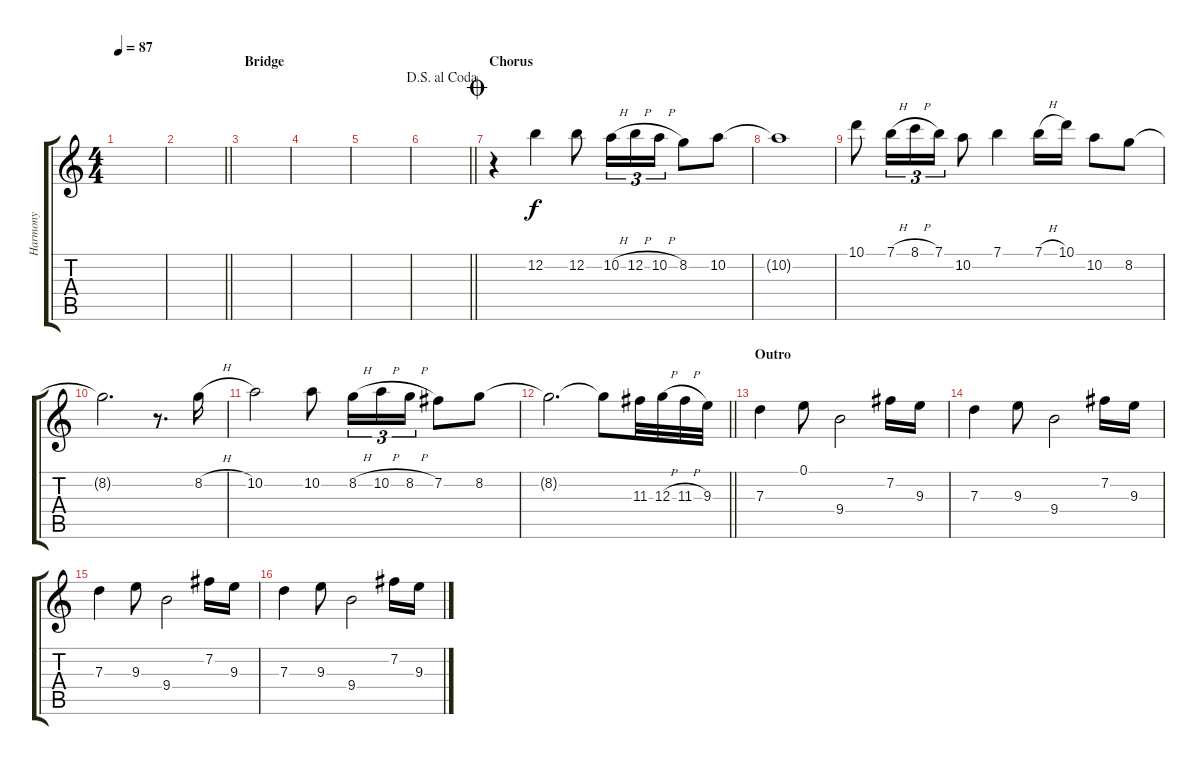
\track ("Harmony" "Harmony") {instrument overdrivenguitar}
\staff {score tabs}
\tuning (E4 B3 G3 D3 A2 E2) {hide}
\ts (4 4)
\tempo 87
\clef g2
\ks c
|
\barLineRight lightlight
|
\section ("" "Bridge")
|
|
|
\jump dalsegnoalcoda
\barLineRight lightlight
|
\section ("" "Chorus")
\jump coda
r.4 12.2.4 12.2.8 10.2{h}.16{tu (3 2)} 12.2{h}.16{tu (3 2)} 10.2{h}.16{tu (3 2)} 8.2.8 10.2.8 |
10.2{t}.1 |
10.1.8 7.1{h}.16{tu (3 2)} 8.1{h}.16{tu (3 2)} 7.1.16{tu (3 2)} 10.2.8 7.1.4 7.1{h}.16 10.1.16 10.2.8 8.2.8 |
8.2{t}.2{d} r.8{d} 8.2{h}.16 |
10.2.2 10.2.8 8.2{h}.16{tu (3 2)} 10.2{h}.16{tu (3 2)} 8.2{h}.16{tu (3 2)} 7.2.8 8.2.8 |
\barLineRight lightlight
8.2{t}.2{d} 8.2{t}.8 11.3.32 12.3{h}.32 11.3{h}.32 9.3.32 |
\section ("" "Outro")
7.3.4 0.1.8 9.4.2 7.2.16 9.3.16 |
7.3.4{volume 12} 9.3.8 9.4.2 7.2.16 9.3.16 |
7.3.4 9.3.8 9.4.2 7.2.16 9.3.16 |
7.3.4{volume 10} 9.3.8 9.4.2 7.2.16 9.3.16
